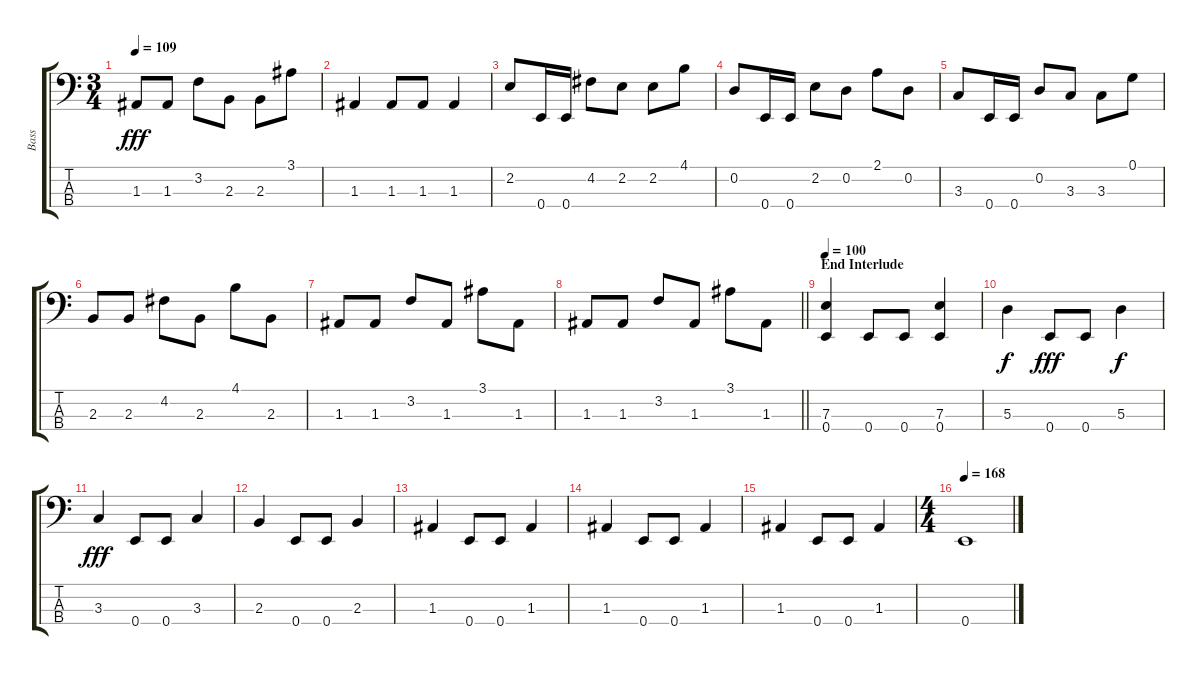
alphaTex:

\track ("Bass" "Bass") {instrument electricbasspick}
\staff {score tabs}
\tuning (G2 D2 A1 E1) {hide}
\ts (3 4)
\tempo 109
\clef f4
\ks c
1.3.8{dy fff} 1.3.8 3.2.8 2.3.8 2.3.8 3.1.8 |
1.3.4 1.3.8 1.3.8 1.3.4 |
2.2.8 0.4.16 0.4.16 4.2.8 2.2.8 2.2.8 4.1.8 |
0.2.8 0.4.16 0.4.16 2.2.8 0.2.8 2.1.8 0.2.8 |
3.3.8 0.4.16 0.4.16 0.2.8 3.3.8 3.3.8 0.1.8 |
2.3.8 2.3.8 4.2.8 2.3.8 4.1.8 2.3.8 |
1.3.8 1.3.8 3.2.8 1.3.8 3.1.8 1.3.8 |
\barLineRight lightlight
1.3.8 1.3.8 3.2.8 1.3.8 3.1.8 1.3.8 |
\section ("" "End Interlude")
\tempo 100
(7.3 0.4).4 0.4.8 0.4.8 (7.3 0.4).4 |
5.3.4{dy f} 0.4.8{dy fff} 0.4.8 5.3.4{dy f} |
3.3.4{dy fff} 0.4.8 0.4.8 3.3.4 |
2.3.4 0.4.8 0.4.8 2.3.4 |
1.3.4 0.4.8 0.4.8 1.3.4 |
1.3.4 0.4.8 0.4.8 1.3.4 |
1.3.4 0.4.8 0.4.8 1.3.4 |
\ts (4 4)
\tempo 168
0.4.1{volume 14}
